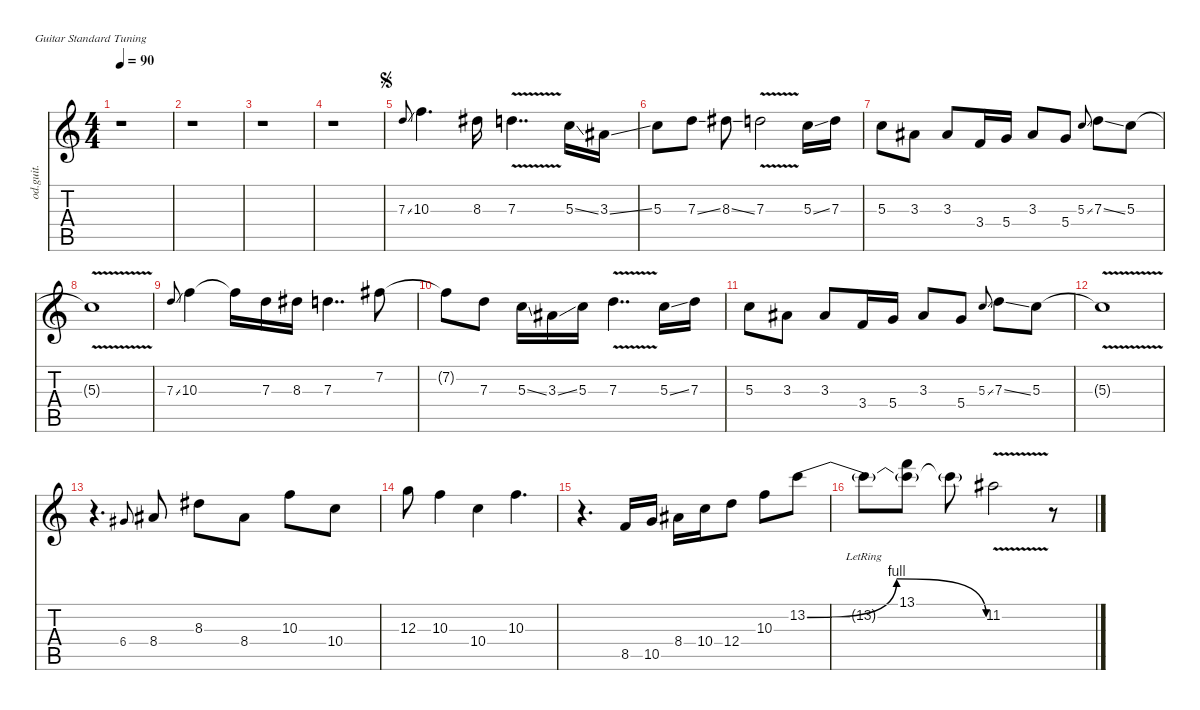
\defaultSystemsLayout 4
\hideDynamics
\bracketExtendMode nobrackets
\otherSystemsTrackNameOrientation horizontal
\track ("Lead Guitar" "od.guit.") {instrument overdrivenguitar}
\staff {score tabs}
\tuning (E4 B3 G3 D3 A2 E2)
\ts (4 4)
\tempo 90
\clef g2
\ks c
r.1{dy mf instrument overdrivenguitar beam Down} |
r.1{beam Down} |
r.1{beam Down} |
r.1{beam Down} |
\jump segno
7.3{ss}.8{gr onbeat beam Up} 10.3.4{d beam Down} 8.3{acc #}.16{beam Down} 7.3{v}.4{dd beam Down} 5.3{ss}.16{beam Down} 3.3{ss acc #}.16{beam Down} |
5.3.8{beam Down} 7.3{ss}.8{beam Down} 8.3{ss acc #}.8{beam Down} 7.3{v}.2{beam Down} 5.3{ss}.16{beam Down} 7.3.16{beam Down} |
5.3.8{beam Down} 3.3{acc #}.8{beam Down} 3.3{acc #}.8{beam Up} 3.4.16{beam Up} 5.4.16{beam Up} 3.3{acc #}.8{beam Up} 5.4.8{beam Up} 5.3{ss}.8{gr onbeat beam Up} 7.3{ss}.8{beam Down} 5.3.8{beam Down} |
5.3{v t}.1{beam Down} |
7.3{ss}.8{gr onbeat beam Up} 10.3.4{beam Down} 10.3{t}.16{beam Down} 7.3.16{beam Down} 8.3{acc #}.16{beam Down} 7.3.4{dd beam Down} 7.2{acc #}.8{beam Down} |
7.2{t acc #}.8{beam Down} 7.3.8{beam Down} 5.3{ss}.16{beam Down} 3.3{ss acc #}.16{beam Down} 5.3.16{beam Down} 7.3{v}.4{dd beam Down} 5.3{ss}.16{beam Down} 7.3.16{beam Down} |
5.3.8{beam Down} 3.3{acc #}.8{beam Down} 3.3{acc #}.8{beam Up} 3.4.16{beam Up} 5.4.16{beam Up} 3.3{acc #}.8{beam Up} 5.4.8{beam Up} 5.3{ss}.8{gr onbeat beam Up} 7.3{ss}.8{beam Down} 5.3.8{beam Down} |
5.3{v t}.1{beam Down} |
r.4{d beam Down} 6.4{acc #}.8{gr onbeat beam Up} 8.4{acc #}.8{beam Up} 8.3{acc #}.8{beam Down} 8.4{acc #}.8{beam Down} 10.3.8{beam Down} 10.4.8{beam Down} |
12.3.8{beam Down} 10.3.4{beam Down} 10.4.4{beam Down} 10.3.4{d beam Down} |
r.4{d beam Down} 8.5.16{beam Up} 10.5.16{beam Up} 8.4{acc #}.16{beam Down} 10.4.16{beam Down} 12.4.8{beam Down} 10.3.8{beam Down} 13.2{be (bendrelease 0 0 10.2 4 20.4 4 44.4 0)}.8{beam Down} |
13.2{lr t}.8{beam Down} (13.1 13.2{t}).8{beam Down} 13.2{t}.8{beam Down} 11.2{v acc #}.2{beam Down} r.8{beam Down}
